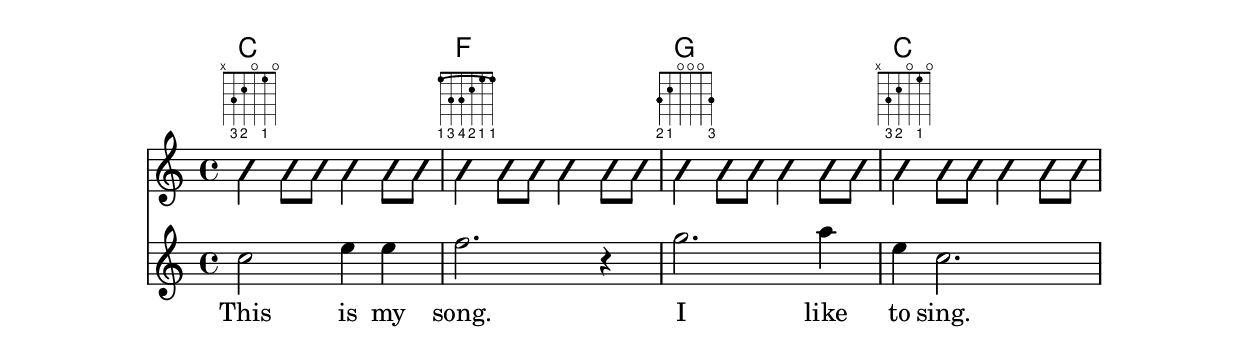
%% Do not edit this file; it is auto-generated from input/new
%% This file is in the public domain.
%% Note: this file works from version 2.12.0
\version "2.13.1"

\header {
%% Translation of GIT committish: 70f455b078620f842672c64c66d87a08158a24ac
  texidoces = "
Para la música de guitarra, es posible mostrar los ritmos de rasgueo,
además de las notas de la melodía, acordes y diagramas de posiciones.

"
  doctitlees = "Ritmos rasgueados de guitarra"

%% Translation of GIT committish: 6ce7f350682dfa99af97929be1dec6b9f1cbc01a
  texidocde = "
In Guitarrennotation kann neben Melodie, Akkordbezeichnungen und
Bunddiagrammen auch der Schlagrhythmus angegeben werden.

"
  doctitlede = "Schlagrhythmus für Guitarren"


%% Translation of GIT committish: fa7695ea860d7ab2db86581dd5f8bc4f413f6705
  texidocfr = "
En matière de notation pour guitare, il arrive que soient indiqués les
@qq{coups de gratte} en plus de la mélodie, grilles d'accords et
diagrammes de tablature.

"
  doctitlede = "Rythmique et guitare"

  lsrtags = "rhythms,fretted-strings"
  texidoc = "
For guitar music, it is possible to show strum rhythms, along
with melody notes, chord names, and fret diagrams.
"
  doctitle = "Guitar strum rhythms"
} % begin verbatim


\include "predefined-guitar-fretboards.ly"
<<
  \new ChordNames {
    \chordmode {
      c1 f g c
    }
  }
  \new FretBoards {
    \chordmode {
      c1 f g c
    }
  }
  \new Voice \with {
    \consists "Pitch_squash_engraver"
  } {
    \relative c'' {
      \improvisationOn
      c4 c8 c c4 c8 c
      f4 f8 f f4 f8 f
      g4 g8 g g4 g8 g
      c4 c8 c c4 c8 c
    }
  }
  \new Voice = "melody" {
    \relative c'' {
      c2 e4 e4
      f2. r4
      g2. a4
      e4 c2.
    }
  }
  \new Lyrics {
    \lyricsto "melody" {
      This is my song.
      I like to sing.
    }
  }
>>
